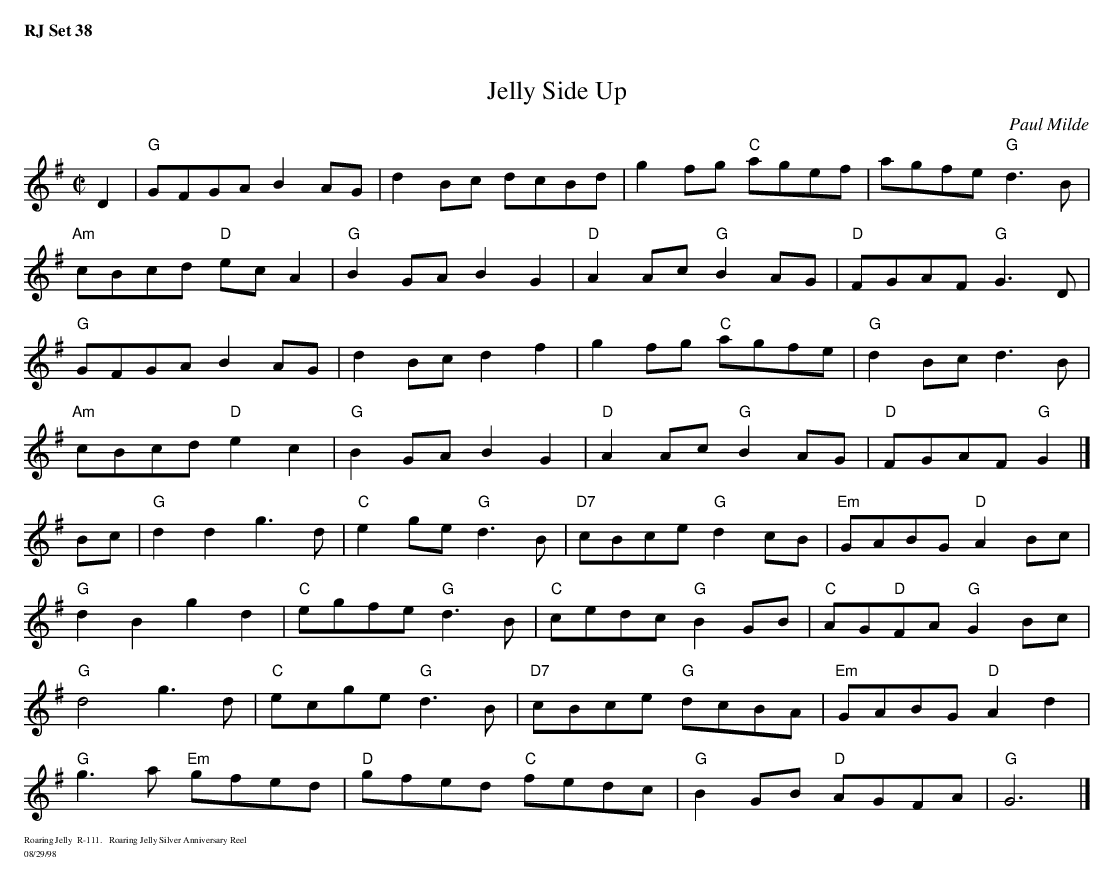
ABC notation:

X:1
T: Jelly Side Up
C: Paul Milde
M: C|
K: G
D2| "G"GFGA B2AG| d2Bc dcBd| g2fg "C"agef| agfe "G"d3B|
   "Am"cBcd "D"ecA2| "G"B2GA B2G2| "D"A2Ac "G"B2AG| "D"FGAF "G"G3D|
    "G"GFGA B2AG| d2Bc d2f2| g2fg "C"agfe| "G"d2Bc d3B|
   "Am"cBcd "D"e2c2| "G"B2GA B2G2| "D"A2Ac "G"B2AG| "D"FGAF "G"G2|]
\
Bc| "G"d2d2 g3d| "C"e2ge "G"d3B| "D7"cBce "G"d2cB| "Em"GABG "D"A2Bc|
    "G"d2B2 g2d2| "C"egfe "G"d3B| "C"cedc "G"B2GB| "C"AG"D"FA "G"G2Bc|
    "G"d4 g3d| "C"ecge "G"d3B| "D7"cBce "G"dcBA| "Em"GABG "D"A2d2|
    "G"g3a "Em"gfed| "D"gfed "C"fedc| "G"B2GB "D"AGFA| "G"G6 |]
